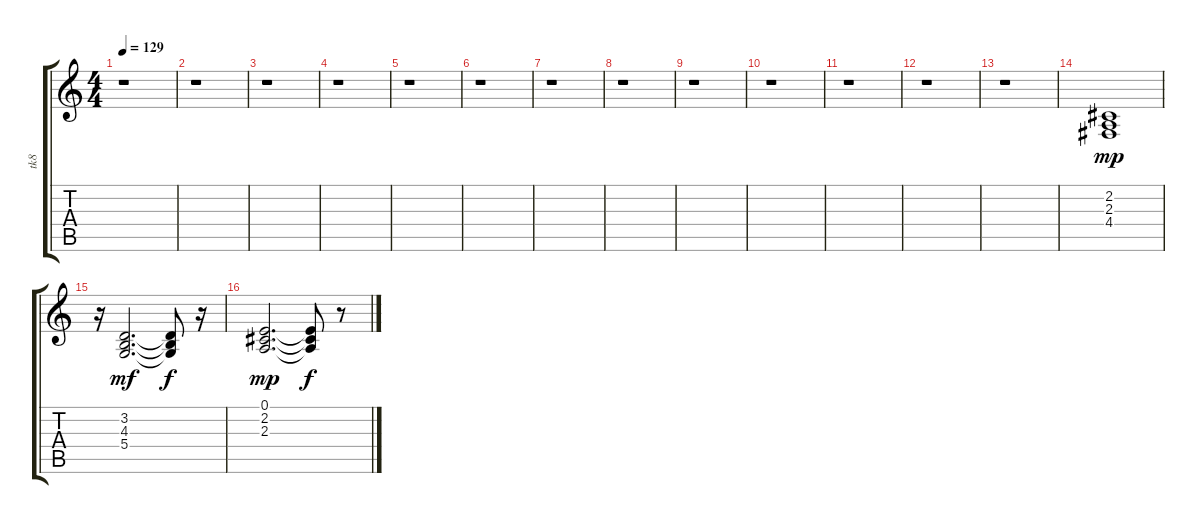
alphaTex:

\track ("tk8" "tk8") {instrument fx6goblins}
\staff {score tabs}
\tuning (E4 B3 G3 D3 A2 E2) {hide}
\ts (4 4)
\tempo 129
\clef g2
\ks c
r.1{dy mp} |
r.1 |
r.1 |
r.1 |
r.1 |
r.1 |
r.1 |
r.1 |
r.1 |
r.1 |
r.1 |
r.1 |
r.1 |
(2.2 2.3 4.4).1 |
r.16 (3.2 4.3 5.4).2{d dy mf} (3.2{t} 4.3{t} 5.4{t}).8{dy f} r.16 |
(0.1 2.2 2.3).2{d dy mp} (0.1{t} 2.2{t} 2.3{t}).8{dy f} r.8
